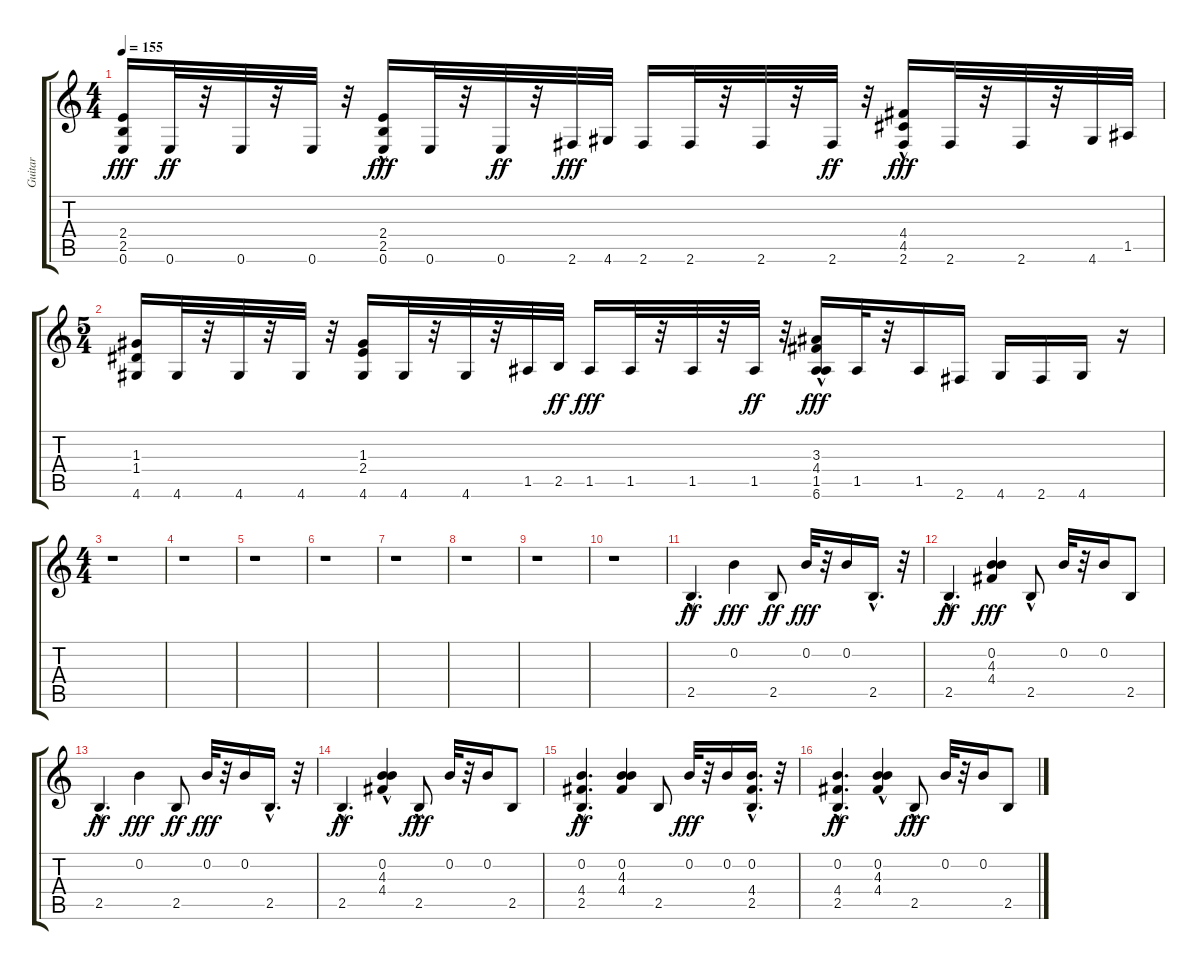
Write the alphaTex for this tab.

\track ("Guitar              " "Guitar    ") {instrument overdrivenguitar}
\staff {score tabs}
\tuning (E4 B3 G3 D3 A2 E2) {hide}
\ts (4 4)
\tempo 155
\clef g2
\ks c
(2.4 2.5 0.6).16{dy fff} 0.6.32{dy ff} r.32 0.6.32 r.32 0.6.32 r.32 (2.4{hac} 2.5{hac} 0.6).16{dy fff} 0.6.32 r.32 0.6.32{dy ff} r.32 2.6.32{dy fff} 4.6.32 2.6.16 2.6.32 r.32 2.6.32 r.32 2.6.32{dy ff} r.32 (4.4{hac} 4.5{hac} 2.6).16{dy fff} 2.6.32 r.32 2.6.32 r.32 4.6.32 1.5.32 |
\ts (5 4)
(1.3 1.4 4.6).16 4.6.32 r.32 4.6.32 r.32 4.6.32 r.32 (1.3 2.4 4.6).16 4.6.32 r.32 4.6.32 r.32 1.5.32 2.5.32{dy ff} 1.5.16{dy fff} 1.5.32 r.32 1.5.32 r.32 1.5.32{dy ff} r.32 (3.3{hac} 4.4{hac} 1.5 6.6).16{dy fff} 1.5.32 r.32 1.5.16 2.6.16 4.6.16 2.6.16 4.6.16 r.16 |
\ts (4 4)
r.1 |
r.1 |
r.1 |
r.1 |
r.1 |
r.1 |
r.1 |
r.1 |
2.5{hac}.4{d dy ff instrument overdrivenguitar} 0.2.4{dy fff} 2.5.8{dy ff} 0.2.32{dy fff} r.32 0.2.16 2.5{hac}.16{d} r.32 |
2.5{hac}.4{d dy ff} (0.2 4.3 4.4).4{dy fff} 2.5{hac}.8 0.2.32 r.32 0.2.16 2.5.8 |
2.5{hac}.4{d dy ff} 0.2.4{dy fff} 2.5.8{dy ff} 0.2.32{dy fff} r.32 0.2.16 2.5{hac}.16{d} r.32 |
2.5{hac}.4{d dy ff} (0.2 4.3 4.4{hac}).4 2.5{hac}.8{dy fff} 0.2.32 r.32 0.2.16 2.5.8 |
(0.2 4.4 2.5{hac}).4{d dy ff} (0.2 4.3 4.4).4 2.5.8 0.2.32{dy fff} r.32 0.2.16 (0.2 4.4 2.5{hac}).16{d} r.32 |
(0.2 4.4 2.5{hac}).4{d dy ff} (0.2 4.3 4.4{hac}).4 2.5{hac}.8{dy fff} 0.2.32 r.32 0.2.16 2.5.8
